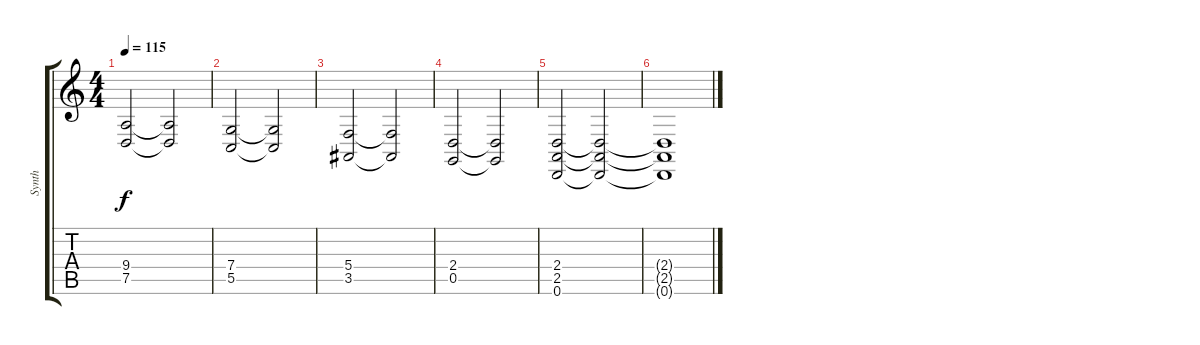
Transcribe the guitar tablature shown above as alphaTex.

\track ("Synth" "Synth") {instrument stringensemble1}
\staff {score tabs}
\tuning (D4 A3 F3 C3 G2 D2) {hide}
\ts (4 4)
\tempo 115
\clef g2
\ks c
(9.4 7.5).2{dy f} (9.4{t} 7.5{t}).2 |
(7.4 5.5).2 (7.4{t} 5.5{t}).2 |
(5.4 3.5).2 (5.4{t} 3.5{t}).2 |
(2.4 0.5).2 (2.4{t} 0.5{t}).2 |
(2.4 2.5 0.6).2 (2.4{t} 2.5{t} 0.6{t}).2 |
(2.4{t} 2.5{t} 0.6{t}).1
